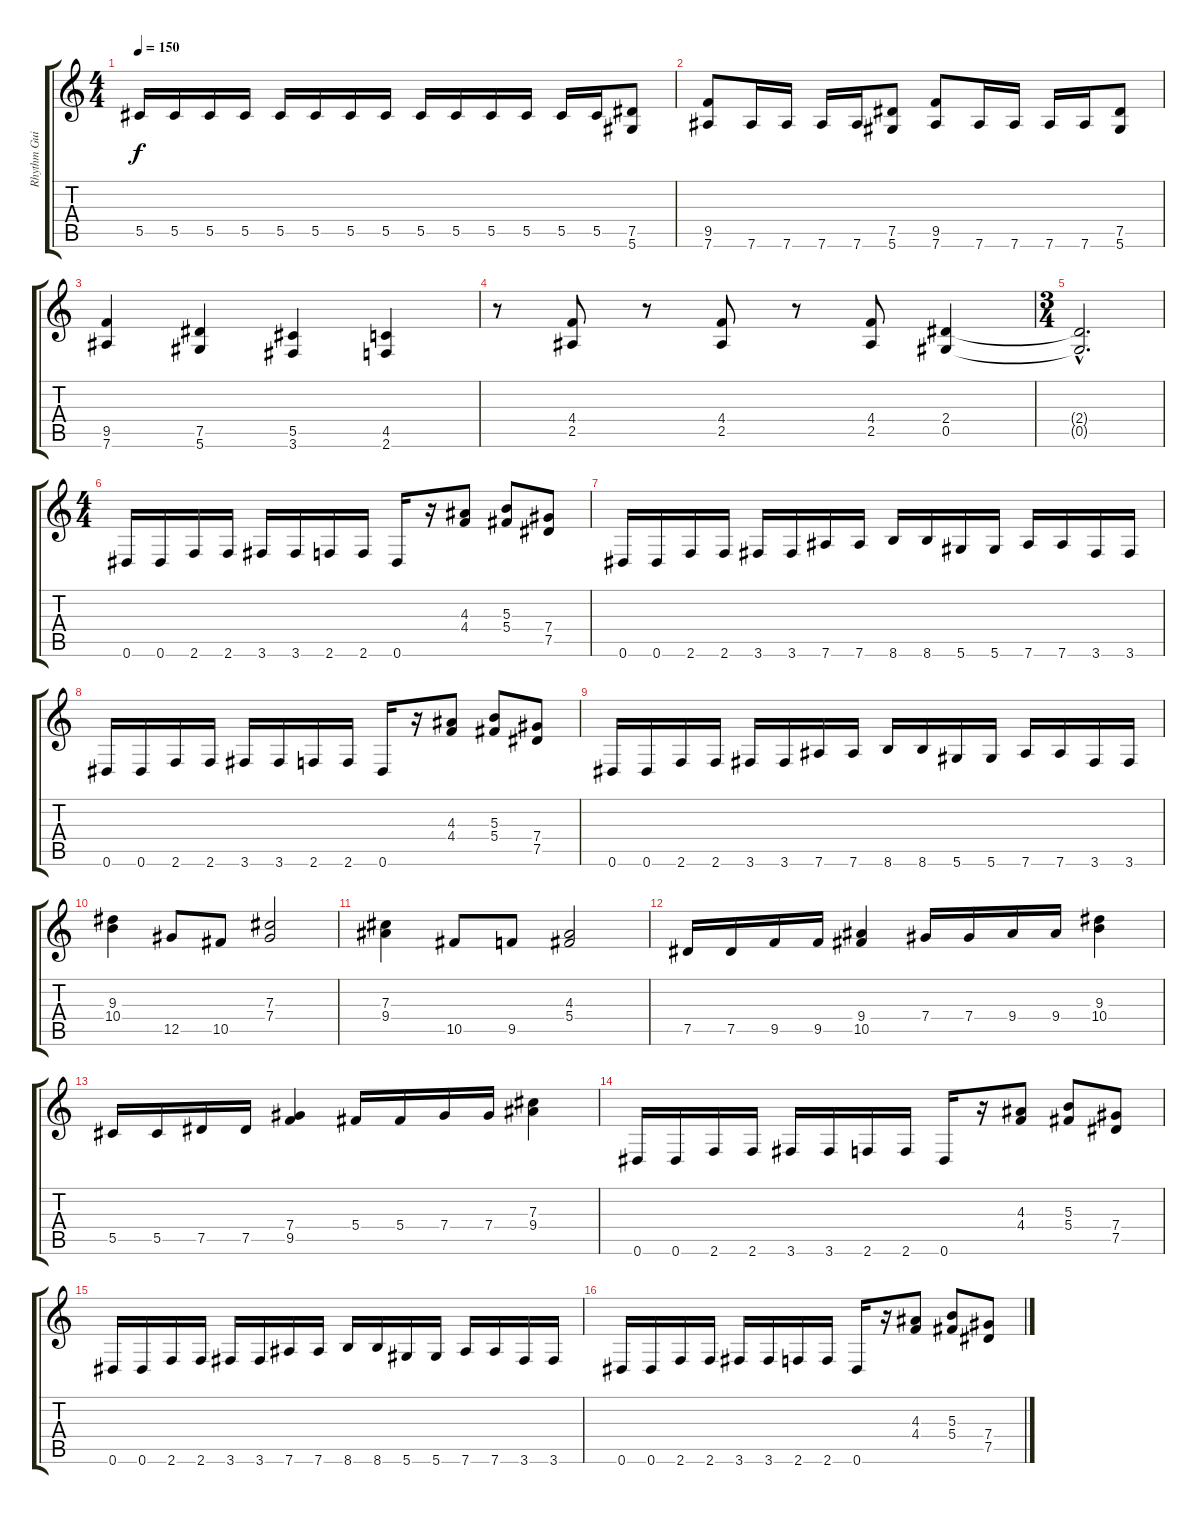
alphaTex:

\track ("Rhythm Guitar I" "Rhythm Gui") {instrument distortionguitar}
\staff {score tabs}
\tuning (Eb4 Bb3 Gb3 Db3 Ab2 Eb2) {hide}
\ts (4 4)
\tempo 150
\clef g2
\ks c
5.5.16{dy f} 5.5.16 5.5.16 5.5.16 5.5.16 5.5.16 5.5.16 5.5.16 5.5.16 5.5.16 5.5.16 5.5.16 5.5.16 5.5.16 (7.5 5.6).8 |
(9.5 7.6).8 7.6.16 7.6.16 7.6.16 7.6.16 (7.5 5.6).8 (9.5 7.6).8 7.6.16 7.6.16 7.6.16 7.6.16 (7.5 5.6).8 |
(9.5 7.6).4 (7.5 5.6).4 (5.5 3.6).4 (4.5 2.6).4 |
r.8 (4.4 2.5).8 r.8 (4.4 2.5).8 r.8 (4.4 2.5).8 (2.4 0.5).4 |
\ts (3 4)
(2.4{hac t} 0.5{hac t}).2{d} |
\ts (4 4)
0.6.16 0.6.16 2.6.16 2.6.16 3.6.16 3.6.16 2.6.16 2.6.16 0.6.16 r.16 (4.3 4.4).8 (5.3 5.4).8 (7.4 7.5).8 |
0.6.16 0.6.16 2.6.16 2.6.16 3.6.16 3.6.16 7.6.16 7.6.16 8.6.16 8.6.16 5.6.16 5.6.16 7.6.16 7.6.16 3.6.16 3.6.16 |
0.6.16 0.6.16 2.6.16 2.6.16 3.6.16 3.6.16 2.6.16 2.6.16 0.6.16 r.16 (4.3 4.4).8 (5.3 5.4).8 (7.4 7.5).8 |
0.6.16 0.6.16 2.6.16 2.6.16 3.6.16 3.6.16 7.6.16 7.6.16 8.6.16 8.6.16 5.6.16 5.6.16 7.6.16 7.6.16 3.6.16 3.6.16 |
(9.3 10.4).4 12.5.8 10.5.8 (7.3 7.4).2 |
(7.3 9.4).4 10.5.8 9.5.8 (4.3 5.4).2 |
7.5.16 7.5.16 9.5.16 9.5.16 (9.4 10.5).4 7.4.16 7.4.16 9.4.16 9.4.16 (9.3 10.4).4 |
5.5.16 5.5.16 7.5.16 7.5.16 (7.4 9.5).4 5.4.16 5.4.16 7.4.16 7.4.16 (7.3 9.4).4 |
0.6.16 0.6.16 2.6.16 2.6.16 3.6.16 3.6.16 2.6.16 2.6.16 0.6.16 r.16 (4.3 4.4).8 (5.3 5.4).8 (7.4 7.5).8 |
0.6.16 0.6.16 2.6.16 2.6.16 3.6.16 3.6.16 7.6.16 7.6.16 8.6.16 8.6.16 5.6.16 5.6.16 7.6.16 7.6.16 3.6.16 3.6.16 |
0.6.16 0.6.16 2.6.16 2.6.16 3.6.16 3.6.16 2.6.16 2.6.16 0.6.16 r.16 (4.3 4.4).8 (5.3 5.4).8 (7.4 7.5).8
